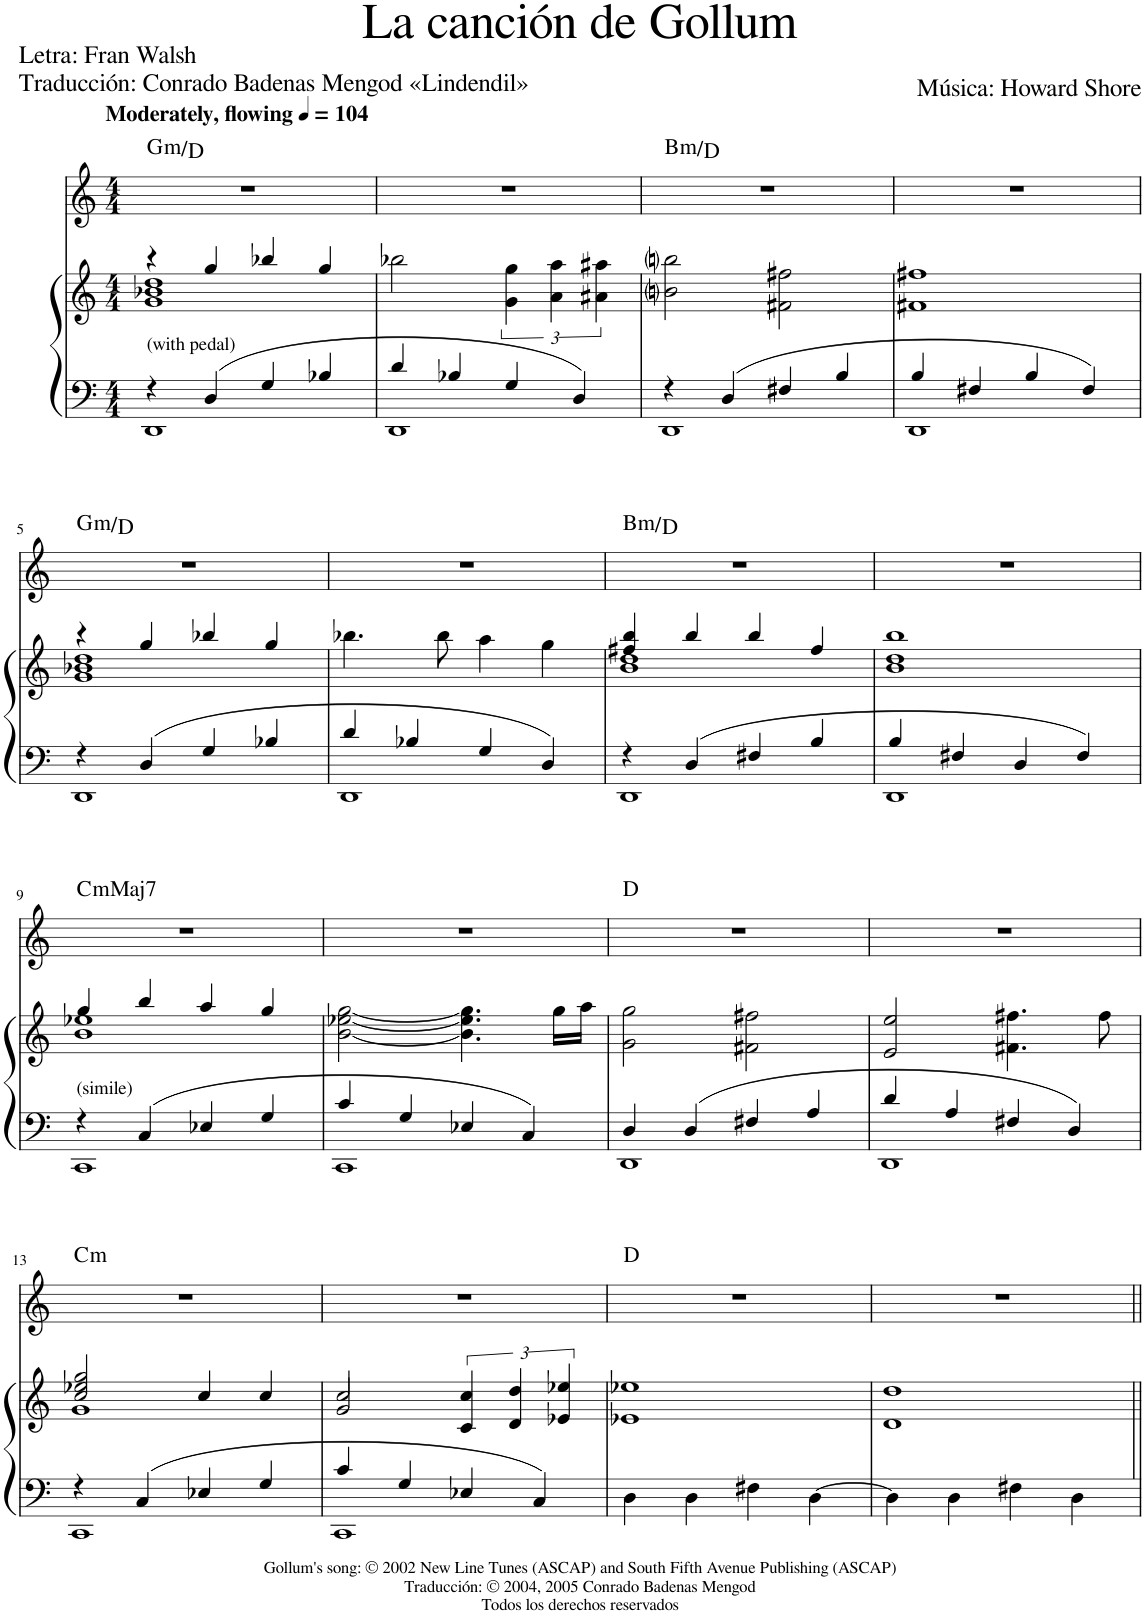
**kern	**kern	**kern	**harte
*part2	*part2	*part1	*part1
*staff3	*staff2	*staff1	*
*I"Piano	*	*I"Voice	*
*I'Pno	*	*	*
*clefF4	*clefG2	*clefG2	*
*k[]	*k[]	*k[]	*
*M4/4	*M4/4	*M4/4	*
*MM104	*MM104	*MM104	*
=1	=1	=1	=1
*^	*^	*	*
!	!	!	!	!LO:TX:a:B:t=Moderately, flowing	!
!LO:TX:a:t=(with pedal)	!	!	!	!	!LO:H:kt=m
4r	1DD	4r	1g 1b-X 1dd	1r	G:min/5
4D/	.	4gg/	.	.	.
4G/	.	4bb-X/	.	.	.
4B-X/	.	4gg/	.	.	.
*	*	*v	*v	*	*
=2	=2	=2	=2	=2
4d/	1DD	2bb-X\	1r	.
4B-X/	.	.	.	.
4G/	.	6g\ 6gg\	.	.
.	.	6a\ 6aa\	.	.
4D/	.	.	.	.
.	.	6a#X\ 6aa#X\	.	.
=3	=3	=3	=3	=3
!	!	!	!	!LO:H:kt=m
4r	1DD	2bni\ 2bbni\	1r	B:min/b3
4D/	.	.	.	.
4F#X/	.	2f#X\ 2ff#X\	.	.
4B/	.	.	.	.
=4	=4	=4	=4	=4
4B/	1DD	1f#X 1ff#X	1r	.
4F#X/	.	.	.	.
4B/	.	.	.	.
4F#/	.	.	.	.
!!LO:LB:g=z
=5	=5	=5	=5	=5
*	*	*^	*	*
!	!	!	!	!	!LO:H:kt=m
4r	1DD	4r	1g 1b-X 1dd	1r	G:min/5
4D/	.	4gg/	.	.	.
4G/	.	4bb-X/	.	.	.
4B-X/	.	4gg/	.	.	.
*	*	*v	*v	*	*
=6	=6	=6	=6	=6
4d/	1DD	4.bb-X\	1r	.
4B-X/	.	.	.	.
.	.	8bb-\	.	.
4G/	.	4aa\	.	.
4D/	.	4gg\	.	.
=7	=7	=7	=7	=7
*	*	*^	*	*
!	!	!	!	!	!LO:H:kt=m
4r	1DD	4ff#X/ 4bb/	1b 1dd	1r	B:min/b3
4D/	.	4bb/	.	.	.
4F#X/	.	4bb/	.	.	.
4B/	.	4ff#/	.	.	.
=8	=8	=8	=8	=8	=8
4B/	1DD	1bb	1b 1dd	1r	.
4F#X/	.	.	.	.	.
4D/	.	.	.	.	.
4F#/	.	.	.	.	.
!!LO:LB:g=z
=9	=9	=9	=9	=9	=9
!LO:TX:a:t=(simile)	!	!	!	!	!LO:H:kt=mMaj7
4r	1CC	4gg/	1b 1ee-X	1r	C:minmaj7
4C/	.	4bb/	.	.	.
4E-X/	.	4aa/	.	.	.
4G/	.	4gg/	.	.	.
=10	=10	=10	=10	=10	=10
4c/	1CC	1ryy	[2b\ [2ee-X\ [2gg\	1r	.
4G/	.	.	.	.	.
4E-X/	.	.	4.b\] 4.ee-\] 4.gg\]	.	.
4C/	.	.	.	.	.
.	.	.	16gg\LL	.	.
.	.	.	16aa\JJ	.	.
*	*	*v	*v	*	*
=11	=11	=11	=11	=11
4D/	1DD	2g\ 2gg\	1r	D:maj
4D/	.	.	.	.
4F#X/	.	2f#X\ 2ff#X\	.	.
4A/	.	.	.	.
=12	=12	=12	=12	=12
4d/	1DD	2e/ 2ee/	1r	.
4A/	.	.	.	.
4F#X/	.	4.f#X\ 4.ff#X\	.	.
4D/	.	.	.	.
.	.	8ff#\	.	.
!!LO:LB:g=z
=13	=13	=13	=13	=13
*	*	*^	*	*
!	!	!	!	!	!LO:H:kt=m
4r	1CC	2cc/ 2ee-X/ 2gg/	1g	1r	C:min
4C/	.	.	.	.	.
4E-X/	.	4cc/	.	.	.
4G/	.	4cc/	.	.	.
=14	=14	=14	=14	=14	=14
4c/	1CC	2cc/	2g/	1r	.
4G/	.	.	.	.	.
4E-X/	.	6c/ 6cc/	2ryy	.	.
.	.	6d/ 6dd/	.	.	.
4C/	.	.	.	.	.
.	.	6e-X/ 6ee-X/	.	.	.
*v	*v	*	*	*	*
*	*v	*v	*	*
=15	=15	=15	=15
4D\	1e-X 1ee-X	1r	D:maj
4D\	.	.	.
4F#X\	.	.	.
[4D\	.	.	.
=16	=16	=16	=16
4D\]	1d 1dd	1r	.
4D\	.	.	.
4F#X\	.	.	.
4D\	.	.	.
=||	=||	=||	=||
*-	*-	*-	*-
